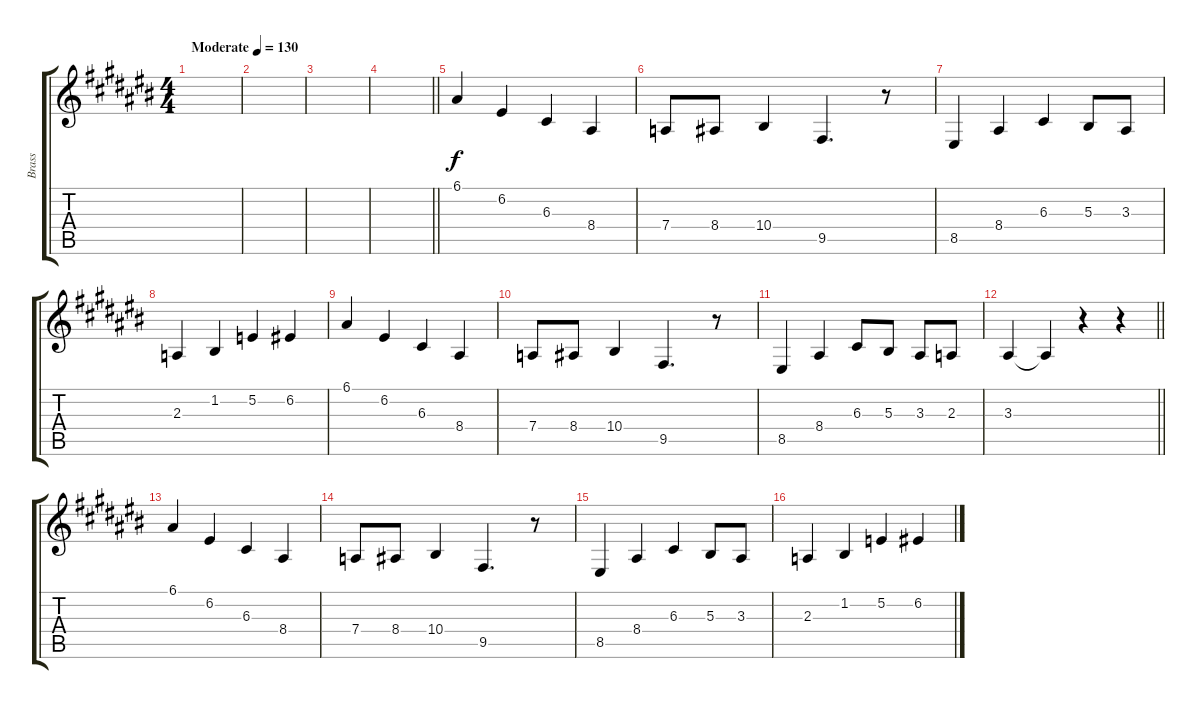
\track ("Brass" "Brass") {instrument frenchhorn}
\staff {score tabs}
\tuning (E4 B3 G3 D3 A2 E2) {hide}
\ts (4 4)
\tempo (130 "Moderate")
\clef g2
\ks a#minor
|
|
|
\barLineRight lightlight
|
\section ("" "")
6.1.4 6.2.4 6.3.4 8.4.4 |
7.4.8 8.4.8 10.4.4 9.5.4{d} r.8 |
8.5.4 8.4.4 6.3.4 5.3.8 3.3.8 |
2.3.4 1.2.4 5.2.4 6.2.4 |
6.1.4 6.2.4 6.3.4 8.4.4 |
7.4.8 8.4.8 10.4.4 9.5.4{d} r.8 |
8.5.4 8.4.4 6.3.8 5.3.8 3.3.8 2.3.8 |
\barLineRight lightlight
3.3.4 3.3{t}.4 r.4 r.4 |
\section ("" "")
6.1.4 6.2.4 6.3.4 8.4.4 |
7.4.8 8.4.8 10.4.4 9.5.4{d} r.8 |
8.5.4 8.4.4 6.3.4 5.3.8 3.3.8 |
2.3.4 1.2.4 5.2.4 6.2.4
